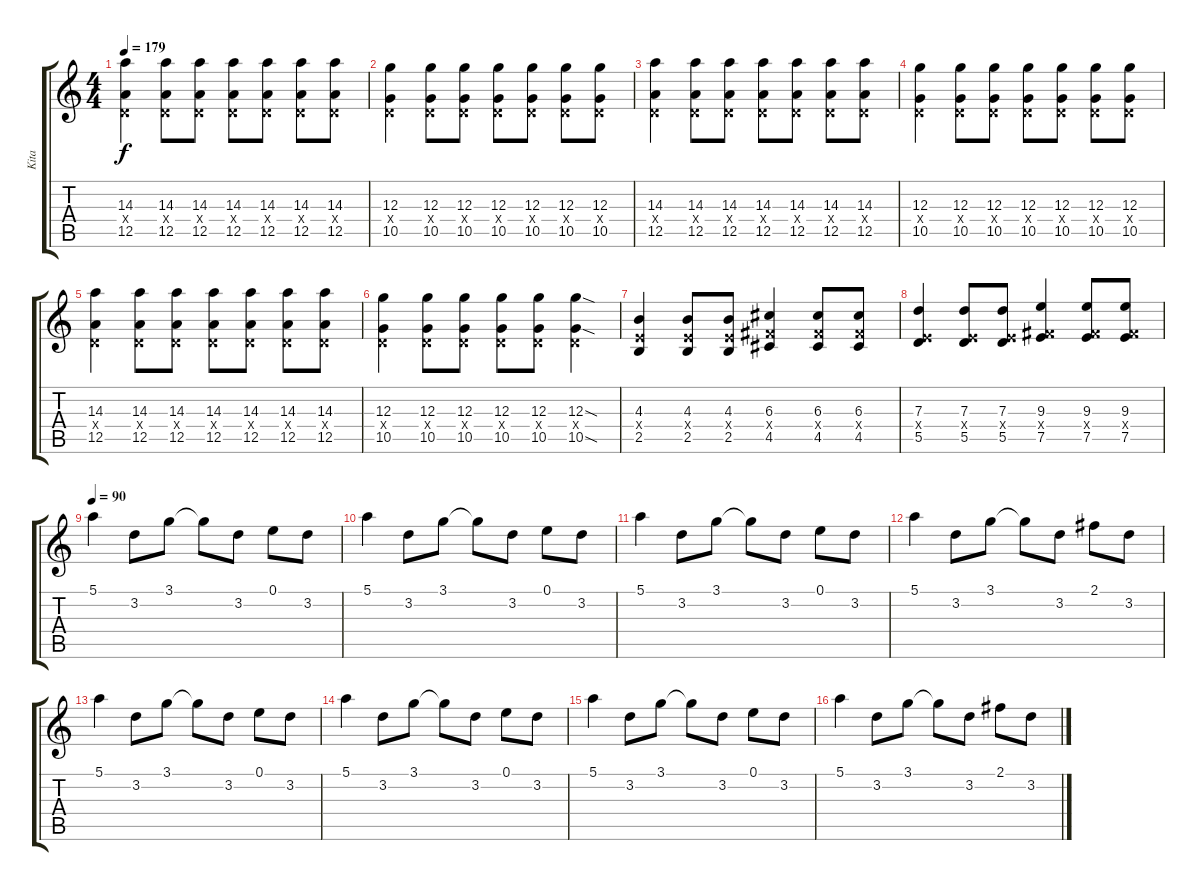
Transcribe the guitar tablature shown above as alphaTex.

\track ("Kita" "Kita") {instrument overdrivenguitar}
\staff {score tabs}
\tuning (E4 B3 G3 D3 A2 E2) {hide}
\ts (4 4)
\tempo 179
\clef g2
\ks c
(14.3 0.4{x} 12.5).4{dy f} (14.3 0.4{x} 12.5).8 (14.3 0.4{x} 12.5).8 (14.3 0.4{x} 12.5).8 (14.3 0.4{x} 12.5).8 (14.3 0.4{x} 12.5).8 (14.3 0.4{x} 12.5).8 |
(12.3 0.4{x} 10.5).4 (12.3 0.4{x} 10.5).8 (12.3 0.4{x} 10.5).8 (12.3 0.4{x} 10.5).8 (12.3 0.4{x} 10.5).8 (12.3 0.4{x} 10.5).8 (12.3 0.4{x} 10.5).8 |
(14.3 0.4{x} 12.5).4 (14.3 0.4{x} 12.5).8 (14.3 0.4{x} 12.5).8 (14.3 0.4{x} 12.5).8 (14.3 0.4{x} 12.5).8 (14.3 0.4{x} 12.5).8 (14.3 0.4{x} 12.5).8 |
(12.3 0.4{x} 10.5).4 (12.3 0.4{x} 10.5).8 (12.3 0.4{x} 10.5).8 (12.3 0.4{x} 10.5).8 (12.3 0.4{x} 10.5).8 (12.3 0.4{x} 10.5).8 (12.3 0.4{x} 10.5).8 |
(14.3 0.4{x} 12.5).4 (14.3 0.4{x} 12.5).8 (14.3 0.4{x} 12.5).8 (14.3 0.4{x} 12.5).8 (14.3 0.4{x} 12.5).8 (14.3 0.4{x} 12.5).8 (14.3 0.4{x} 12.5).8 |
(12.3 0.4{x} 10.5).4 (12.3 0.4{x} 10.5).8 (12.3 0.4{x} 10.5).8 (12.3 0.4{x} 10.5).8 (12.3 0.4{x} 10.5).8 (12.3{sod} 0.4{x} 10.5{sod}).4 |
(4.3 2.4{x} 2.5).4 (4.3 2.4{x} 2.5).8 (4.3 2.4{x} 2.5).8 (6.3 4.4{x} 4.5).4 (6.3 4.4{x} 4.5).8 (6.3 4.4{x} 4.5).8 |
(7.3 2.4{x} 5.5).4 (7.3 2.4{x} 5.5).8 (7.3 2.4{x} 5.5).8 (9.3 4.4{x} 7.5).4 (9.3 4.4{x} 7.5).8 (9.3 4.4{x} 7.5).8 |
\tempo 90
5.1.4 3.2.8 3.1.8 3.1{t}.8 3.2.8 0.1.8 3.2.8 |
5.1.4 3.2.8 3.1.8 3.1{t}.8 3.2.8 0.1.8 3.2.8 |
5.1.4 3.2.8 3.1.8 3.1{t}.8 3.2.8 0.1.8 3.2.8 |
5.1.4 3.2.8 3.1.8 3.1{t}.8 3.2.8 2.1.8 3.2.8 |
5.1.4 3.2.8 3.1.8 3.1{t}.8 3.2.8 0.1.8 3.2.8 |
5.1.4 3.2.8 3.1.8 3.1{t}.8 3.2.8 0.1.8 3.2.8 |
5.1.4 3.2.8 3.1.8 3.1{t}.8 3.2.8 0.1.8 3.2.8 |
5.1.4 3.2.8 3.1.8 3.1{t}.8 3.2.8 2.1.8 3.2.8
